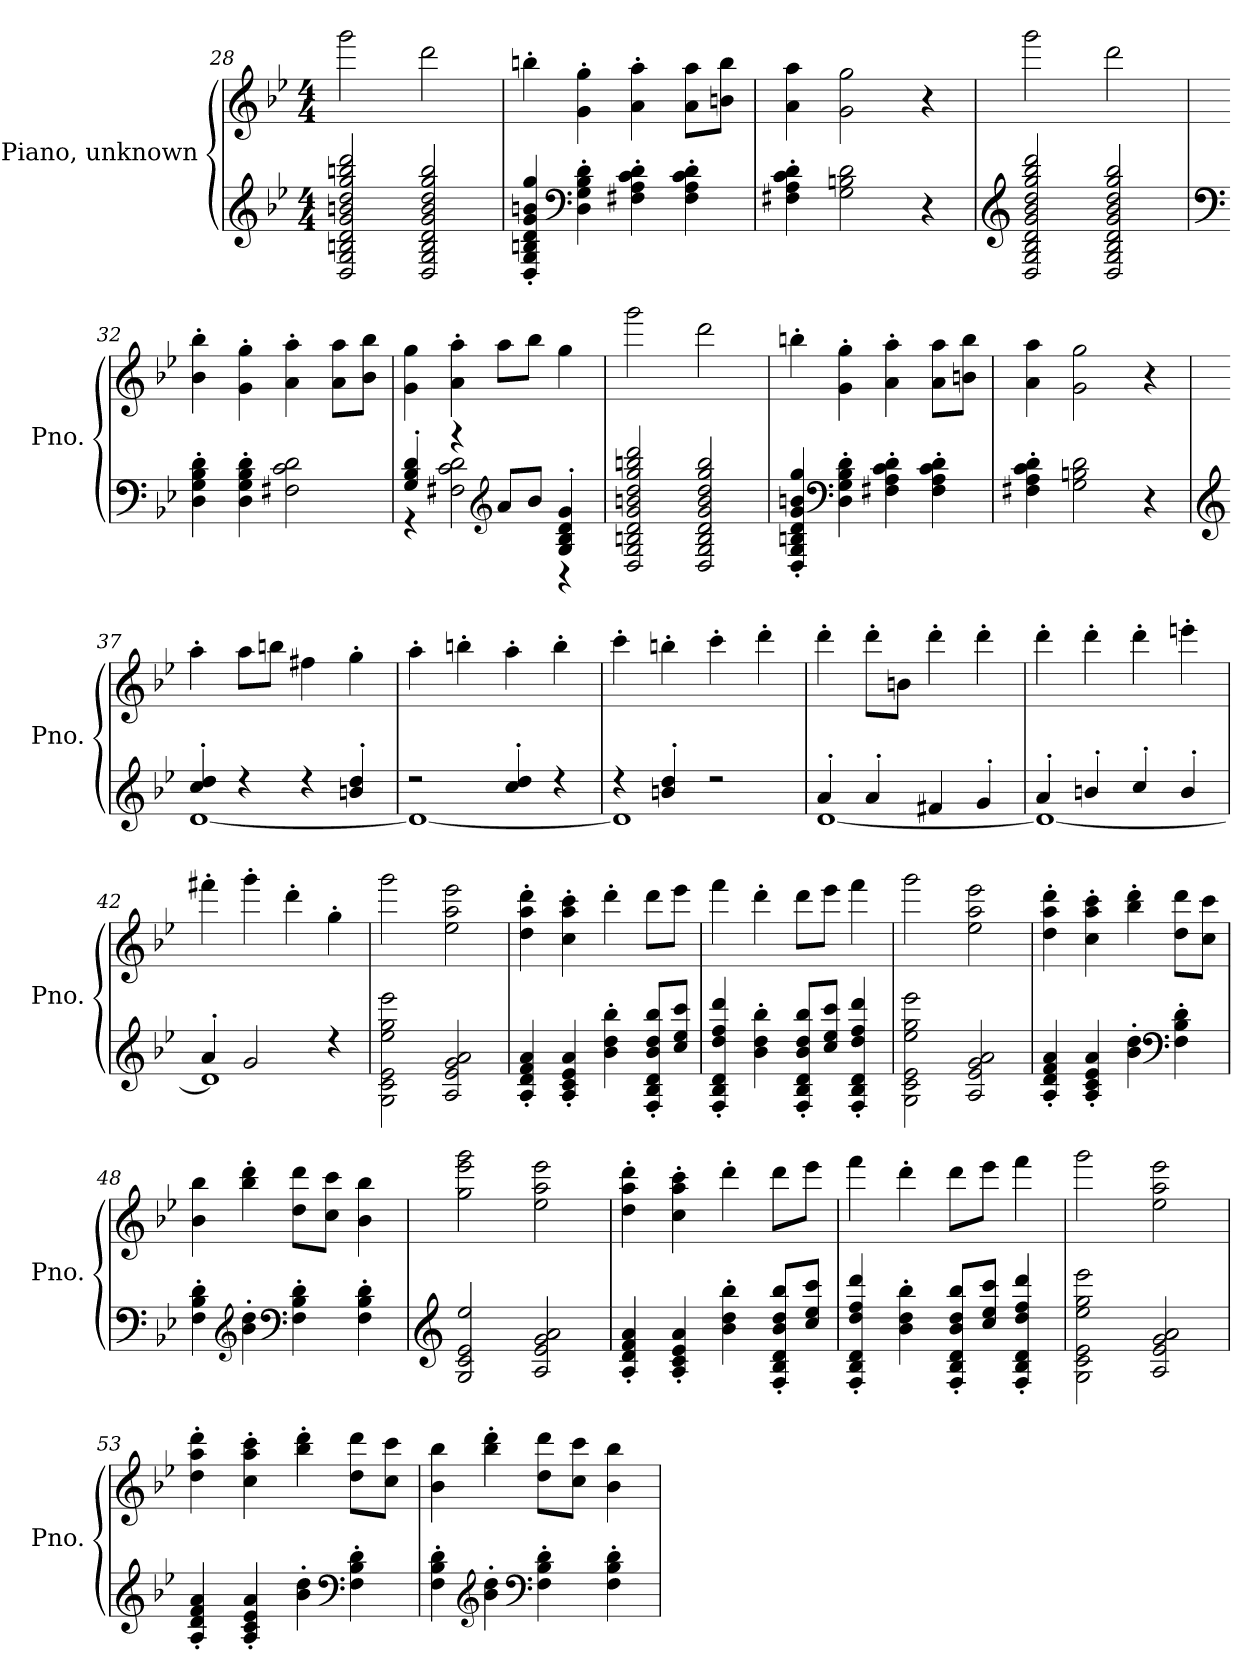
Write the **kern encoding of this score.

**kern	**kern
*part1	*part1
*staff2	*staff1
*I"Piano, unknown	*
*I'Pno.	*
*clefG2	*clefG2
*k[b-e-]	*k[b-e-]
*M4/4	*M4/4
=28	=28
2D/ 2G/ 2Bn/ 2d/ 2g/ 2bn/ 2dd/ 2gg/ 2bbn/ 2ddd/	2ggg\
2D/ 2G/ 2B/ 2d/ 2g/ 2b/ 2dd/ 2gg/ 2bb/	2ddd\
=29	=29
4D/' 4G/' 4Bn/' 4d/' 4g/' 4bn/' 4gg/'	4bbn'\
*clefF4	*
4D\' 4G\' 4B\' 4d\'	4g\' 4gg\'
4F#X\' 4A\' 4c\' 4d\'	4a\' 4aa\'
4F#\' 4A\' 4c\' 4d\'	8a\ 8aa\L
.	8bn\ 8bb\J
=30	=30
4F#X\' 4A\' 4c\' 4d\'	4a\ 4aa\
2G\ 2Bn\ 2d\	2g\ 2gg\
4r	4r
!!LO:LB:g=z
=31	=31
*clefG2	*
2D/ 2G/ 2B-/ 2d/ 2g/ 2b-/ 2dd/ 2gg/ 2bb-/ 2ddd/	2ggg\
2D/ 2G/ 2B-/ 2d/ 2g/ 2b-/ 2dd/ 2gg/ 2bb-/	2ddd\
=32	=32
*clefF4	*
4D\' 4G\' 4B-\' 4d\'	4b-\' 4bb-\'
4D\' 4G\' 4B-\' 4d\'	4g\' 4gg\'
2F#X\ 2c\ 2d\	4a\' 4aa\'
.	8a\ 8aa\L
.	8b-\ 8bb-\J
=33	=33
*^	*
4G/' 4B-/' 4d/'	4r	4g\ 4gg\
4r	2F#X\ 2c\ 2d\	4a\' 4aa\'
*clefG2	*	*
8a/L	.	8aa\L
8b-/J	.	8bb-\J
4G/' 4B-/' 4d/' 4g/'	4r	4gg\
*v	*v	*
=34	=34
2D/ 2G/ 2Bn/ 2d/ 2g/ 2bn/ 2dd/ 2gg/ 2bbn/ 2ddd/	2ggg\
2D/ 2G/ 2B/ 2d/ 2g/ 2b/ 2dd/ 2gg/ 2bb/	2ddd\
=35	=35
4D/' 4G/' 4Bn/' 4d/' 4g/' 4bn/' 4gg/'	4bbn'\
*clefF4	*
4D\' 4G\' 4B\' 4d\'	4g\' 4gg\'
4F#X\' 4A\' 4c\' 4d\'	4a\' 4aa\'
4F#\' 4A\' 4c\' 4d\'	8a\ 8aa\L
.	8bn\ 8bb\J
=36	=36
4F#X\' 4A\' 4c\' 4d\'	4a\ 4aa\
2G\ 2Bn\ 2d\	2g\ 2gg\
4r	4r
!!LO:PB:g=z
=37	=37
*clefG2	*
*^	*
4cc/' 4dd/'	[1d	4aa'\
4r	.	8aa\L
.	.	8bbn\J
4r	.	4ff#X\
4bn/' 4dd/'	.	4gg'\
=38	=38	=38
2r	1d_	4aa'\
.	.	4bbn'\
4cc/' 4dd/'	.	4aa'\
4r	.	4bb'\
=39	=39	=39
4r	1d]	4ccc'\
4bn/' 4dd/'	.	4bbn'\
2r	.	4ccc'\
.	.	4ddd'\
=40	=40	=40
4a'/	[1d	4ddd'\
4a'/	.	8ddd'\L
.	.	8bn\J
4f#X/	.	4ddd'\
4g'/	.	4ddd'\
=41	=41	=41
4a'/	1d_	4ddd'\
4bn'/	.	4ddd'\
4cc'/	.	4ddd'\
4b'/	.	4eeen'\
=42	=42	=42
4a'/	1d]	4fff#X'\
2g/	.	4ggg'\
.	.	4ddd'\
4r	.	4gg'\
*v	*v	*
!!LO:LB:g=z
=43	=43
2G\ 2c\ 2e-\ 2ee-\ 2gg\ 2eee-\	2ggg\
2A/ 2e-/ 2g/ 2a/	2ee-\ 2aa\ 2eee-\
=44	=44
4A/' 4d/' 4f/' 4a/'	4dd\' 4aa\' 4ddd\'
4A/' 4c/' 4e-/' 4a/'	4cc\' 4aa\' 4ccc\'
4b-\' 4dd\' 4bb-\'	4ddd'\
8F/' 8B-/' 8d/' 8b-/' 8dd/' 8bb-/'L	8ddd\L
8cc/ 8ee-/ 8ccc/J	8eee-\J
=45	=45
4F/' 4B-/' 4d/' 4dd/' 4ff/' 4ddd/'	4fff\
4b-\' 4dd\' 4bb-\'	4ddd'\
8F/' 8B-/' 8d/' 8b-/' 8dd/' 8bb-/'L	8ddd\L
8cc/ 8ee-/ 8ccc/J	8eee-\J
4F/' 4B-/' 4d/' 4dd/' 4ff/' 4ddd/'	4fff\
=46	=46
2G\ 2c\ 2e-\ 2ee-\ 2gg\ 2eee-\	2ggg\
2A/ 2e-/ 2g/ 2a/	2ee-\ 2aa\ 2eee-\
=47	=47
4A/' 4d/' 4f/' 4a/'	4dd\' 4aa\' 4ddd\'
4A/' 4c/' 4e-/' 4a/'	4cc\' 4aa\' 4ccc\'
4b-\' 4dd\'	4bb-\' 4ddd\'
*clefF4	*
4F\' 4B-\' 4d\'	8dd\ 8ddd\L
.	8cc\ 8ccc\J
=48	=48
4F\' 4B-\' 4d\'	4b-\ 4bb-\
*clefG2	*
4b-\' 4dd\'	4bb-\' 4ddd\'
*clefF4	*
4F\' 4B-\' 4d\'	8dd\ 8ddd\L
.	8cc\ 8ccc\J
4F\' 4B-\' 4d\'	4b-\ 4bb-\
!!LO:LB:g=z
=49	=49
*clefG2	*
2G/ 2c/ 2e-/ 2ee-/	2gg\ 2eee-\ 2ggg\
2A/ 2e-/ 2g/ 2a/	2ee-\ 2aa\ 2eee-\
=50	=50
4A/' 4d/' 4f/' 4a/'	4dd\' 4aa\' 4ddd\'
4A/' 4c/' 4e-/' 4a/'	4cc\' 4aa\' 4ccc\'
4b-\' 4dd\' 4bb-\'	4ddd'\
8F/' 8B-/' 8d/' 8b-/' 8dd/' 8bb-/'L	8ddd\L
8cc/ 8ee-/ 8ccc/J	8eee-\J
=51	=51
4F/' 4B-/' 4d/' 4dd/' 4ff/' 4ddd/'	4fff\
4b-\' 4dd\' 4bb-\'	4ddd'\
8F/' 8B-/' 8d/' 8b-/' 8dd/' 8bb-/'L	8ddd\L
8cc/ 8ee-/ 8ccc/J	8eee-\J
4F/' 4B-/' 4d/' 4dd/' 4ff/' 4ddd/'	4fff\
=52	=52
2G\ 2c\ 2e-\ 2ee-\ 2gg\ 2eee-\	2ggg\
2A/ 2e-/ 2g/ 2a/	2ee-\ 2aa\ 2eee-\
=53	=53
4A/' 4d/' 4f/' 4a/'	4dd\' 4aa\' 4ddd\'
4A/' 4c/' 4e-/' 4a/'	4cc\' 4aa\' 4ccc\'
4b-\' 4dd\'	4bb-\' 4ddd\'
*clefF4	*
4F\' 4B-\' 4d\'	8dd\ 8ddd\L
.	8cc\ 8ccc\J
=54	=54
4F\' 4B-\' 4d\'	4b-\ 4bb-\
*clefG2	*
4b-\' 4dd\'	4bb-\' 4ddd\'
*clefF4	*
4F\' 4B-\' 4d\'	8dd\ 8ddd\L
.	8cc\ 8ccc\J
4F\' 4B-\' 4d\'	4b-\ 4bb-\
=	=
*-	*-
